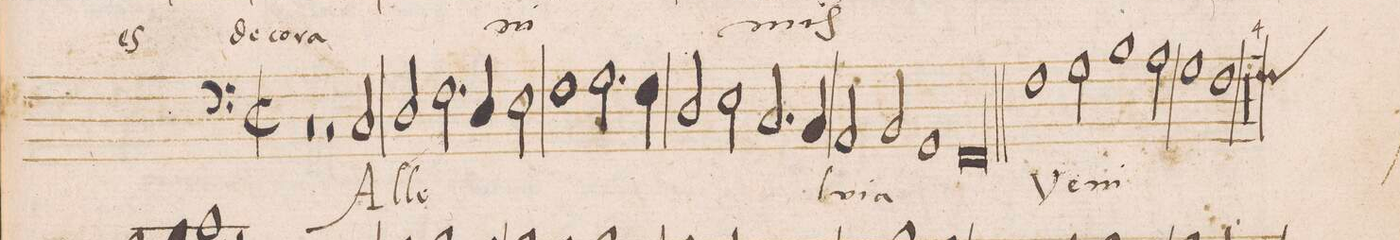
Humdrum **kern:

**kern	**text
*I"BASVS	*
*clefF4	*
*k[b-]	*
*met(C|)	*
*M2/1	*
0r	.
=2-	=2-
2r	.
2C/	Al-
2D/	-le-
*2\right	*
2.F\	.
=3-	=3-
4D/	.
2E\	.
1F	.
=4-	=4-
2.G\	.
4F\	.
2D/	.
2E\	.
=5-	=5-
2.C/	.
4BB-/	.
2AA/	-lu-
2BB-/	-ia
=6-	=6-
1GG	.
[1FFl	.
=7-	=7-
0FF_	.
=8-	=8-
0FF]	.
=9||	=9||
*>B	*>B
*M2/1	*
*met(C|)	*
1F	Ve-
2G\	-ni
1B-\	.
=10-	=10-
2A\	.
1G	.
=11-	=11-
1F	.
00r	.
=12-	=12-
=13-	=13-
*custos:F	*
*-	*-
